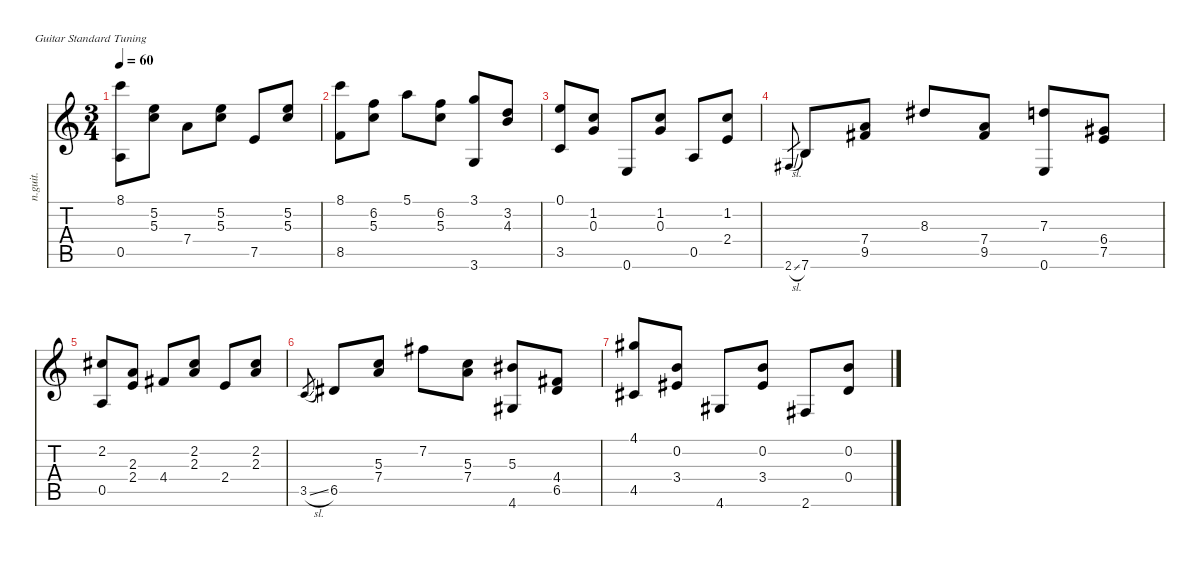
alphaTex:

\defaultSystemsLayout 4
\hideDynamics
\bracketExtendMode nobrackets
\track ("Nylon Guitar" "n.guit.") {instrument acousticguitarnylon}
\staff {score tabs}
\tuning (E4 B3 G3 D3 A2 E2)
\ts (3 4)
\beaming (8 2 2 2)
\tempo 60
\clef g2
\ks c
(8.1 0.5).8{dy mf instrument acousticguitarnylon beam Down} (5.2 5.3).8{dy mp beam Down} 7.4.8{beam Down} (5.2 5.3).8{beam Down} 7.5.8{dy mf beam Up} (5.2 5.3).8{dy mp beam Up} |
(8.1 8.5).8{dy mf beam Down} (6.2 5.3).8{dy mp beam Down} 5.1.8{dy mf beam Down} (6.2 5.3).8{dy mp beam Down} (3.1 3.6).8{dy mf beam Up} (3.2 4.3).8{dy p beam Up} |
(0.1 3.5).8{dy mf beam Up} (1.2 0.3).8{dy mp beam Up} 0.6.8{dy mf beam Up} (1.2 0.3).8{dy mp beam Up} 0.5.8{dy mf beam Up} (1.2 2.4).8{dy mp beam Up} |
2.6{sl acc #}.8{gr dy mf beam Up} 7.6.8{beam Up} (7.4 9.5{acc #}).8{dy mp beam Up} 8.3{acc #}.8{dy mf beam Up} (7.4 9.5{acc #}).8{dy mp beam Up} (7.3 0.6).8{dy mf beam Up} (6.4{acc #} 7.5).8{beam Up} |
(2.2{acc #} 0.5).8{beam Up} (2.3 2.4).8{dy mp beam Up} 4.4{acc #}.8{dy mf beam Up} (2.2{acc #} 2.3).8{dy mp beam Up} 2.4.8{dy mf beam Up} (2.2{acc #} 2.3).8{dy mp beam Up} |
3.5{sl}.8{gr dy mf beam Up} 6.5{acc #}.8{beam Up} (5.3 7.4).8{beam Up} 7.2{acc #}.8{beam Down} (5.3 7.4).8{beam Down} (5.3{acc #} 4.6{acc #}).8{beam Up} (4.4{acc #} 6.5{acc #}).8{beam Up} |
(4.1{acc #} 4.5{acc #}).8{beam Up} (0.2 3.4{acc #}).8{beam Up} 4.6{acc #}.8{beam Up} (0.2 3.4{acc #}).8{beam Up} 2.6{acc #}.8{beam Up} (0.2 0.4).8{beam Up}
